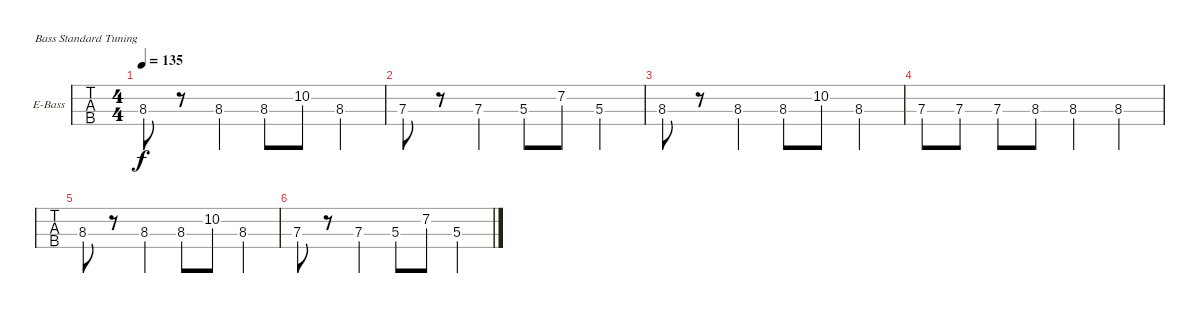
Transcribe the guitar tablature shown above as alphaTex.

\defaultSystemsLayout 4
\bracketExtendMode groupsimilarinstruments
\firstSystemTrackNameOrientation horizontal
\otherSystemsTrackNameOrientation horizontal
\track ("Electric Bass" "E-Bass") {instrument electricbassfinger}
\staff {tabs}
\tuning (G2 D2 A1 E1)
\ts (4 4)
\tempo 135
\clef f4
\scale
0.333333
\ks c
8.3.8{dy f} r.8 8.3.4 8.3.8 10.2.8 8.3.4 |
\scale
0.333333 7.3.8 r.8 7.3.4 5.3.8 7.2.8 5.3.4 |
\scale
0.333333 8.3.8 r.8 8.3.4 8.3.8 10.2.8 8.3.4 |
\scale
0.333333 7.3.8 7.3.8 7.3.8 8.3.8 8.3.4 8.3.4 |
\scale
0.333333 8.3.8 r.8 8.3.4 8.3.8 10.2.8 8.3.4 |
\scale
0.333333 7.3.8 r.8 7.3.4 5.3.8 7.2.8 5.3.4
